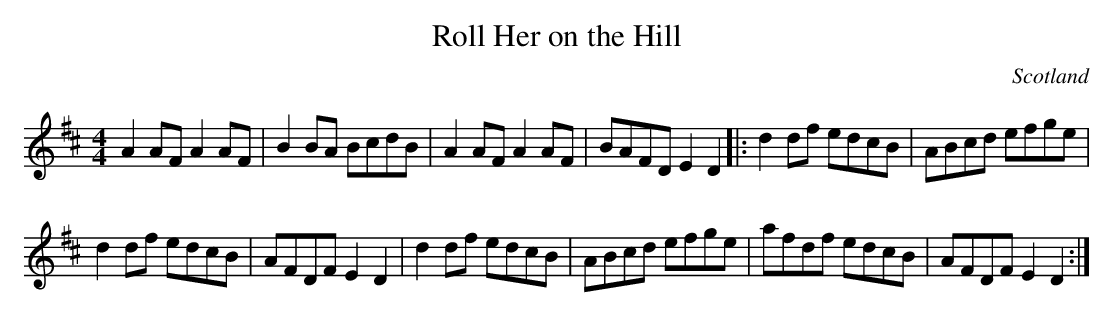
X:1
T:Roll Her on the Hill
O:Scotland
M:4/4
K:D
A2AF A2AF|B2BA BcdB|A2AF A2AF|BAFD E2D2\
|:\
d2df edcB|ABcd efge|
d2df edcB|AFDF E2D2|\
d2df edcB|ABcd efge|afdf edcB|AFDF E2D2:|
